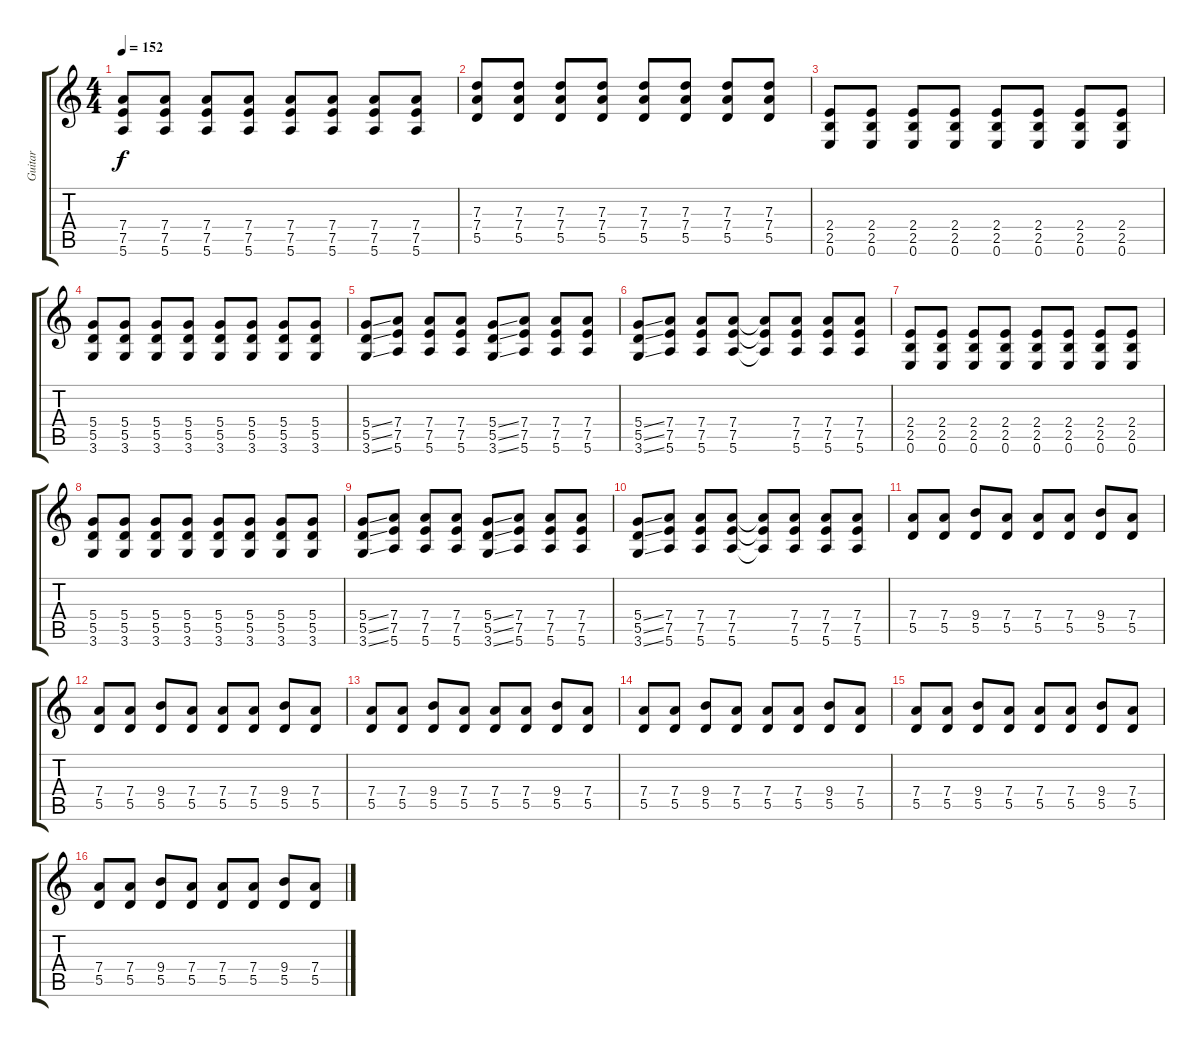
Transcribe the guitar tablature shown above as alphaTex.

\track ("Guitar" "Guitar") {instrument overdrivenguitar}
\staff {score tabs}
\tuning (E4 B3 G3 D3 A2 E2) {hide}
\ts (4 4)
\tempo 152
\clef g2
\ks c
(7.4 7.5 5.6).8{dy f} (7.4 7.5 5.6).8 (7.4 7.5 5.6).8 (7.4 7.5 5.6).8 (7.4 7.5 5.6).8 (7.4 7.5 5.6).8 (7.4 7.5 5.6).8 (7.4 7.5 5.6).8 |
(7.3 7.4 5.5).8 (7.3 7.4 5.5).8 (7.3 7.4 5.5).8 (7.3 7.4 5.5).8 (7.3 7.4 5.5).8 (7.3 7.4 5.5).8 (7.3 7.4 5.5).8 (7.3 7.4 5.5).8 |
(2.4 2.5 0.6).8 (2.4 2.5 0.6).8 (2.4 2.5 0.6).8 (2.4 2.5 0.6).8 (2.4 2.5 0.6).8 (2.4 2.5 0.6).8 (2.4 2.5 0.6).8 (2.4 2.5 0.6).8 |
(5.4 5.5 3.6).8 (5.4 5.5 3.6).8 (5.4 5.5 3.6).8 (5.4 5.5 3.6).8 (5.4 5.5 3.6).8 (5.4 5.5 3.6).8 (5.4 5.5 3.6).8 (5.4 5.5 3.6).8 |
(5.4{ss} 5.5{ss} 3.6{ss}).8 (7.4 7.5 5.6).8 (7.4 7.5 5.6).8 (7.4 7.5 5.6).8 (5.4{ss} 5.5{ss} 3.6{ss}).8 (7.4 7.5 5.6).8 (7.4 7.5 5.6).8 (7.4 7.5 5.6).8 |
(5.4{ss} 5.5{ss} 3.6{ss}).8 (7.4 7.5 5.6).8 (7.4 7.5 5.6).8 (7.4 7.5 5.6).8 (7.4{t} 7.5{t} 5.6{t}).8 (7.4 7.5 5.6).8 (7.4 7.5 5.6).8 (7.4 7.5 5.6).8 |
(2.4 2.5 0.6).8 (2.4 2.5 0.6).8 (2.4 2.5 0.6).8 (2.4 2.5 0.6).8 (2.4 2.5 0.6).8 (2.4 2.5 0.6).8 (2.4 2.5 0.6).8 (2.4 2.5 0.6).8 |
(5.4 5.5 3.6).8 (5.4 5.5 3.6).8 (5.4 5.5 3.6).8 (5.4 5.5 3.6).8 (5.4 5.5 3.6).8 (5.4 5.5 3.6).8 (5.4 5.5 3.6).8 (5.4 5.5 3.6).8 |
(5.4{ss} 5.5{ss} 3.6{ss}).8 (7.4 7.5 5.6).8 (7.4 7.5 5.6).8 (7.4 7.5 5.6).8 (5.4{ss} 5.5{ss} 3.6{ss}).8 (7.4 7.5 5.6).8 (7.4 7.5 5.6).8 (7.4 7.5 5.6).8 |
(5.4{ss} 5.5{ss} 3.6{ss}).8 (7.4 7.5 5.6).8 (7.4 7.5 5.6).8 (7.4 7.5 5.6).8 (7.4{t} 7.5{t} 5.6{t}).8 (7.4 7.5 5.6).8 (7.4 7.5 5.6).8 (7.4 7.5 5.6).8 |
(7.4 5.5).8 (7.4 5.5).8 (9.4 5.5).8 (7.4 5.5).8 (7.4 5.5).8 (7.4 5.5).8 (9.4 5.5).8 (7.4 5.5).8 |
(7.4 5.5).8 (7.4 5.5).8 (9.4 5.5).8 (7.4 5.5).8 (7.4 5.5).8 (7.4 5.5).8 (9.4 5.5).8 (7.4 5.5).8 |
(7.4 5.5).8 (7.4 5.5).8 (9.4 5.5).8 (7.4 5.5).8 (7.4 5.5).8 (7.4 5.5).8 (9.4 5.5).8 (7.4 5.5).8 |
(7.4 5.5).8 (7.4 5.5).8 (9.4 5.5).8 (7.4 5.5).8 (7.4 5.5).8 (7.4 5.5).8 (9.4 5.5).8 (7.4 5.5).8 |
(7.4 5.5).8 (7.4 5.5).8 (9.4 5.5).8 (7.4 5.5).8 (7.4 5.5).8 (7.4 5.5).8 (9.4 5.5).8 (7.4 5.5).8 |
(7.4 5.5).8 (7.4 5.5).8 (9.4 5.5).8 (7.4 5.5).8 (7.4 5.5).8 (7.4 5.5).8 (9.4 5.5).8 (7.4 5.5).8
